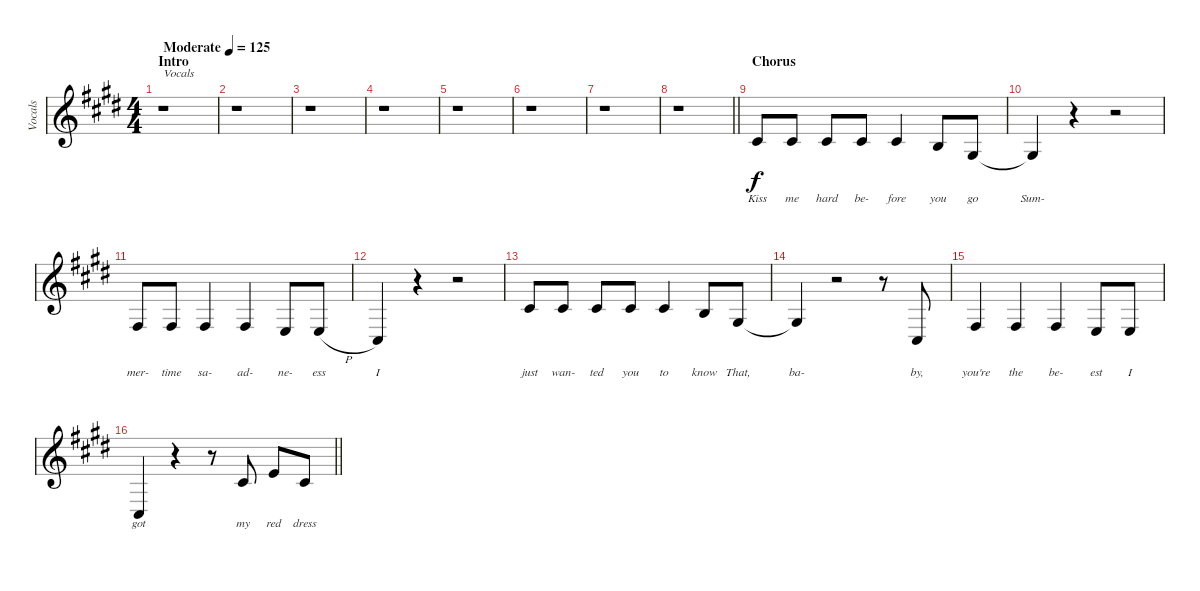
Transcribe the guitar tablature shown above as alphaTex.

\track ("Vocals" "Vocals") {instrument oboe}
\staff {score}
\tuning (E4 B3 G3 D3 A2 E2) {hide}
\ts (4 4)
\section ("" "Intro")
\tempo (125 "Moderate")
\clef g2
\ks c#minor
r.1{txt "Vocals" dy f instrument oboe} |
r.1 |
r.1 |
r.1 |
r.1 |
r.1 |
r.1 |
\barLineRight lightlight
r.1 |
\section ("" "Chorus")
11.4.8{lyrics (0 "Kiss") lyrics (1 "") lyrics (2 "") lyrics (3 "") lyrics (4 "")} 11.4.8{lyrics (0 "me") lyrics (1 "") lyrics (2 "") lyrics (3 "") lyrics (4 "")} 11.4.8{lyrics (0 "hard") lyrics (1 "") lyrics (2 "") lyrics (3 "") lyrics (4 "")} 11.4.8{lyrics (0 "be-") lyrics (1 "") lyrics (2 "") lyrics (3 "") lyrics (4 "")} 11.4.4{lyrics (0 "fore") lyrics (1 "") lyrics (2 "") lyrics (3 "") lyrics (4 "")} 9.4.8{lyrics (0 "you") lyrics (1 "") lyrics (2 "") lyrics (3 "") lyrics (4 "")} 11.5.8{lyrics (0 "go") lyrics (1 "") lyrics (2 "") lyrics (3 "") lyrics (4 "")} |
11.5{t}.4{lyrics (0 "Sum-") lyrics (1 "") lyrics (2 "") lyrics (3 "") lyrics (4 "")} r.4 r.2 |
9.5.8{lyrics (0 "mer-") lyrics (1 "") lyrics (2 "") lyrics (3 "") lyrics (4 "")} 9.5.8{lyrics (0 "time") lyrics (1 "") lyrics (2 "") lyrics (3 "") lyrics (4 "")} 9.5.4{lyrics (0 "sa-") lyrics (1 "") lyrics (2 "") lyrics (3 "") lyrics (4 "")} 9.5.4{lyrics (0 "ad-") lyrics (1 "") lyrics (2 "") lyrics (3 "") lyrics (4 "")} 12.6.8{lyrics (0 "ne-") lyrics (1 "") lyrics (2 "") lyrics (3 "") lyrics (4 "")} 12.6{h}.8{lyrics (0 "ess") lyrics (1 "") lyrics (2 "") lyrics (3 "") lyrics (4 "")} |
9.6.4{lyrics (0 "I") lyrics (1 "") lyrics (2 "") lyrics (3 "") lyrics (4 "")} r.4 r.2 |
11.4.8{lyrics (0 "just") lyrics (1 "") lyrics (2 "") lyrics (3 "") lyrics (4 "")} 11.4.8{lyrics (0 "wan-") lyrics (1 "") lyrics (2 "") lyrics (3 "") lyrics (4 "")} 11.4.8{lyrics (0 "ted") lyrics (1 "") lyrics (2 "") lyrics (3 "") lyrics (4 "")} 11.4.8{lyrics (0 "you") lyrics (1 "") lyrics (2 "") lyrics (3 "") lyrics (4 "")} 11.4.4{lyrics (0 "to") lyrics (1 "") lyrics (2 "") lyrics (3 "") lyrics (4 "")} 9.4.8{lyrics (0 "know") lyrics (1 "") lyrics (2 "") lyrics (3 "") lyrics (4 "")} 11.5.8{lyrics (0 "That,") lyrics (1 "") lyrics (2 "") lyrics (3 "") lyrics (4 "")} |
11.5{t}.4{lyrics (0 "ba-") lyrics (1 "") lyrics (2 "") lyrics (3 "") lyrics (4 "")} r.2 r.8 9.6.8{lyrics (0 "by,") lyrics (1 "") lyrics (2 "") lyrics (3 "") lyrics (4 "")} |
9.5.4{lyrics (0 "you're") lyrics (1 "") lyrics (2 "") lyrics (3 "") lyrics (4 "")} 9.5.4{lyrics (0 "the") lyrics (1 "") lyrics (2 "") lyrics (3 "") lyrics (4 "")} 9.5.4{lyrics (0 "be-") lyrics (1 "") lyrics (2 "") lyrics (3 "") lyrics (4 "")} 12.6.8{lyrics (0 "est") lyrics (1 "") lyrics (2 "") lyrics (3 "") lyrics (4 "")} 12.6.8{lyrics (0 "I") lyrics (1 "") lyrics (2 "") lyrics (3 "") lyrics (4 "")} |
\barLineRight lightlight
9.6.4{lyrics (0 "got") lyrics (1 "") lyrics (2 "") lyrics (3 "") lyrics (4 "")} r.4 r.8 11.4.8{lyrics (0 "my") lyrics (1 "") lyrics (2 "") lyrics (3 "") lyrics (4 "")} 9.3.8{lyrics (0 "red") lyrics (1 "") lyrics (2 "") lyrics (3 "") lyrics (4 "")} 11.4.8{lyrics (0 "dress") lyrics (1 "") lyrics (2 "") lyrics (3 "") lyrics (4 "")}
